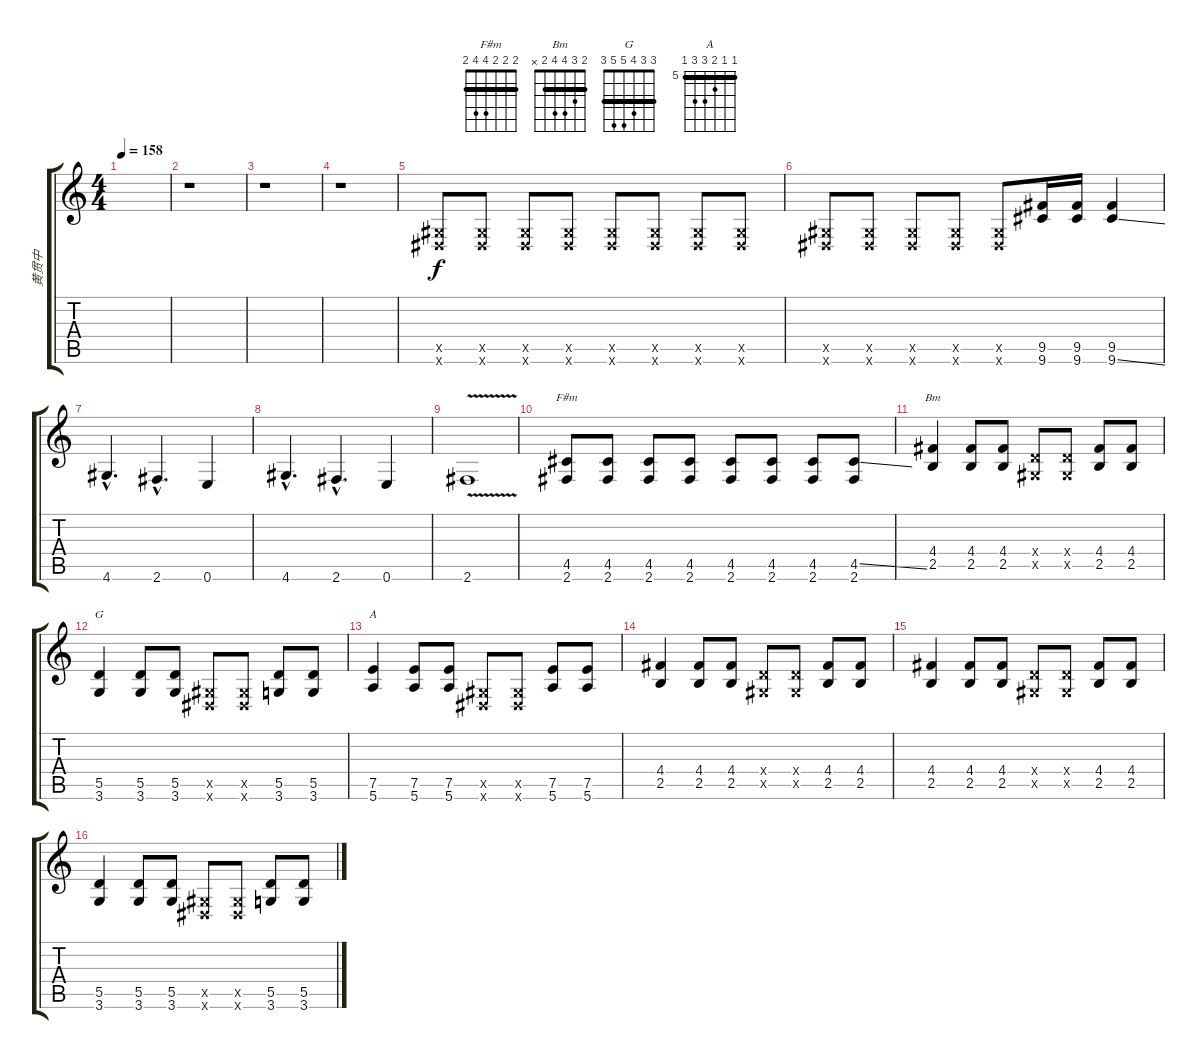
\track ("黄贯中" "黄贯中") {instrument distortionguitar}
\staff {score tabs}
\tuning (E4 B3 G3 D3 A2 E2) {hide}
\chord ("F#m" 2 2 2 4 4 2) {barre 2}
\chord ("Bm" 2 3 4 4 2 x) {barre 2}
\chord ("G" 3 3 4 5 5 3) {barre 3}
\chord ("A" 5 5 6 7 7 5) {firstfret 5 barre 5}
\ts (4 4)
\tempo 158
\clef g2
\ks c
|
r.1 |
r.1 |
r.1 |
(-1.5{x} -1.6{x}).8 (-1.5{x} -1.6{x}).8 (-1.5{x} -1.6{x}).8 (-1.5{x} -1.6{x}).8 (-1.5{x} -1.6{x}).8 (-1.5{x} -1.6{x}).8 (-1.5{x} -1.6{x}).8 (-1.5{x} -1.6{x}).8 |
(-1.5{x} -1.6{x}).8 (-1.5{x} -1.6{x}).8 (-1.5{x} -1.6{x}).8 (-1.5{x} -1.6{x}).8 (-1.5{x} -1.6{x}).8 (9.5 9.6).16 (9.5 9.6).16 (9.5 9.6{ss}).4 |
4.6{hac}.4{d} 2.6{hac}.4{d} 0.6.4 |
4.6{hac}.4{d} 2.6{hac}.4{d} 0.6.4 |
2.6{v}.1 |
(4.5 2.6).8{ch "F#m"} (4.5 2.6).8 (4.5 2.6).8 (4.5 2.6).8 (4.5 2.6).8 (4.5 2.6).8 (4.5 2.6).8 (4.5{ss} 2.6).8 |
(4.4 2.5).4{ch "Bm"} (4.4 2.5).8 (4.4 2.5).8 (0.4{x} -1.5{x}).8 (0.4{x} -1.5{x}).8 (4.4 2.5).8 (4.4 2.5).8 |
(5.5 3.6).4{ch "G"} (5.5 3.6).8 (5.5 3.6).8 (-1.5{x} -1.6{x}).8 (-1.5{x} -1.6{x}).8 (5.5 3.6).8 (5.5 3.6).8 |
(7.5 5.6).4{ch "A"} (7.5 5.6).8 (7.5 5.6).8 (-1.5{x} -1.6{x}).8 (-1.5{x} -1.6{x}).8 (7.5 5.6).8 (7.5 5.6).8 |
(4.4 2.5).4 (4.4 2.5).8 (4.4 2.5).8 (0.4{x} -1.5{x}).8 (0.4{x} -1.5{x}).8 (4.4 2.5).8 (4.4 2.5).8 |
(4.4 2.5).4 (4.4 2.5).8 (4.4 2.5).8 (0.4{x} -1.5{x}).8 (0.4{x} -1.5{x}).8 (4.4 2.5).8 (4.4 2.5).8 |
(5.5 3.6).4 (5.5 3.6).8 (5.5 3.6).8 (-1.5{x} -1.6{x}).8 (-1.5{x} -1.6{x}).8 (5.5 3.6).8 (5.5 3.6).8
